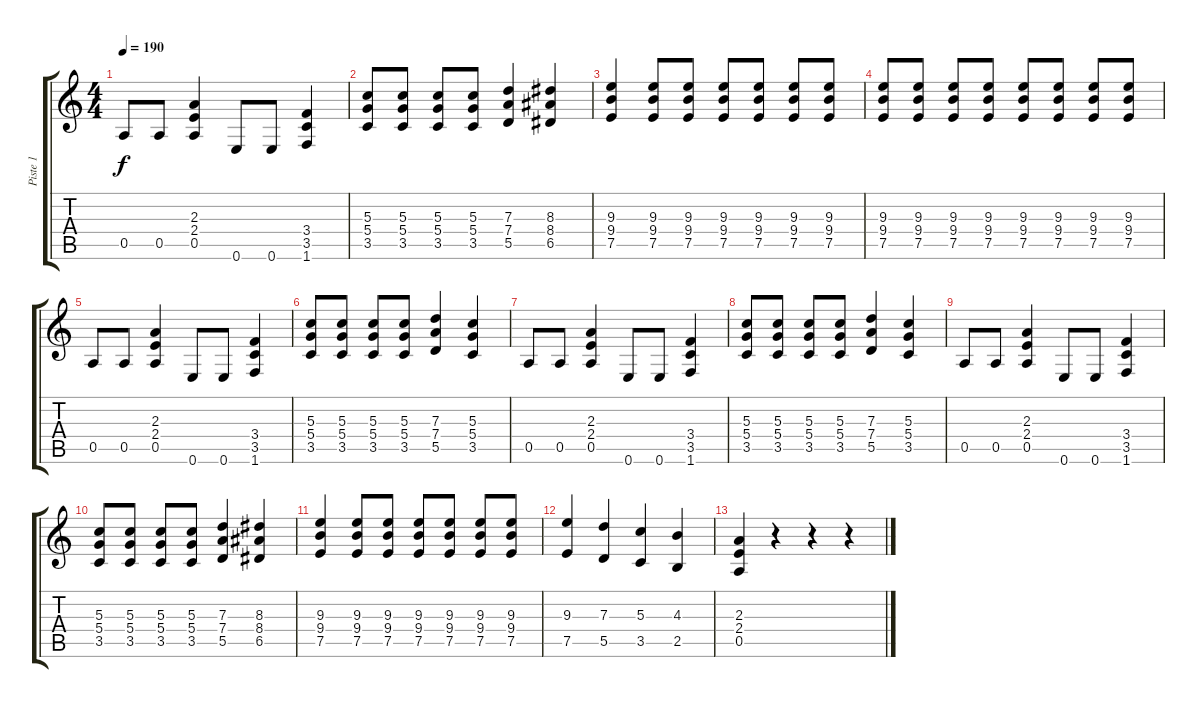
\track ("Piste 1" "Piste 1") {instrument distortionguitar}
\staff {score tabs}
\tuning (E4 B3 G3 D3 A2 E2) {hide}
\ts (4 4)
\tempo 190
\clef g2
\ks c
0.5.8{dy f} 0.5.8 (2.3 2.4 0.5).4 0.6.8 0.6.8 (3.4 3.5 1.6).4 |
(5.3 5.4 3.5).8 (5.3 5.4 3.5).8 (5.3 5.4 3.5).8 (5.3 5.4 3.5).8 (7.3 7.4 5.5).4 (8.3 8.4 6.5).4 |
(9.3 9.4 7.5).4 (9.3 9.4 7.5).8 (9.3 9.4 7.5).8 (9.3 9.4 7.5).8 (9.3 9.4 7.5).8 (9.3 9.4 7.5).8 (9.3 9.4 7.5).8 |
(9.3 9.4 7.5).8 (9.3 9.4 7.5).8 (9.3 9.4 7.5).8 (9.3 9.4 7.5).8 (9.3 9.4 7.5).8 (9.3 9.4 7.5).8 (9.3 9.4 7.5).8 (9.3 9.4 7.5).8 |
0.5.8 0.5.8 (2.3 2.4 0.5).4 0.6.8 0.6.8 (3.4 3.5 1.6).4 |
(5.3 5.4 3.5).8 (5.3 5.4 3.5).8 (5.3 5.4 3.5).8 (5.3 5.4 3.5).8 (7.3 7.4 5.5).4 (5.3 5.4 3.5).4 |
0.5.8 0.5.8 (2.3 2.4 0.5).4 0.6.8 0.6.8 (3.4 3.5 1.6).4 |
(5.3 5.4 3.5).8 (5.3 5.4 3.5).8 (5.3 5.4 3.5).8 (5.3 5.4 3.5).8 (7.3 7.4 5.5).4 (5.3 5.4 3.5).4 |
0.5.8 0.5.8 (2.3 2.4 0.5).4 0.6.8 0.6.8 (3.4 3.5 1.6).4 |
(5.3 5.4 3.5).8 (5.3 5.4 3.5).8 (5.3 5.4 3.5).8 (5.3 5.4 3.5).8 (7.3 7.4 5.5).4 (8.3 8.4 6.5).4 |
(9.3 9.4 7.5).4 (9.3 9.4 7.5).8 (9.3 9.4 7.5).8 (9.3 9.4 7.5).8 (9.3 9.4 7.5).8 (9.3 9.4 7.5).8 (9.3 9.4 7.5).8 |
(9.3 7.5).4 (7.3 5.5).4 (5.3 3.5).4 (4.3 2.5).4 |
(2.3 2.4 0.5).4 r.4 r.4 r.4
